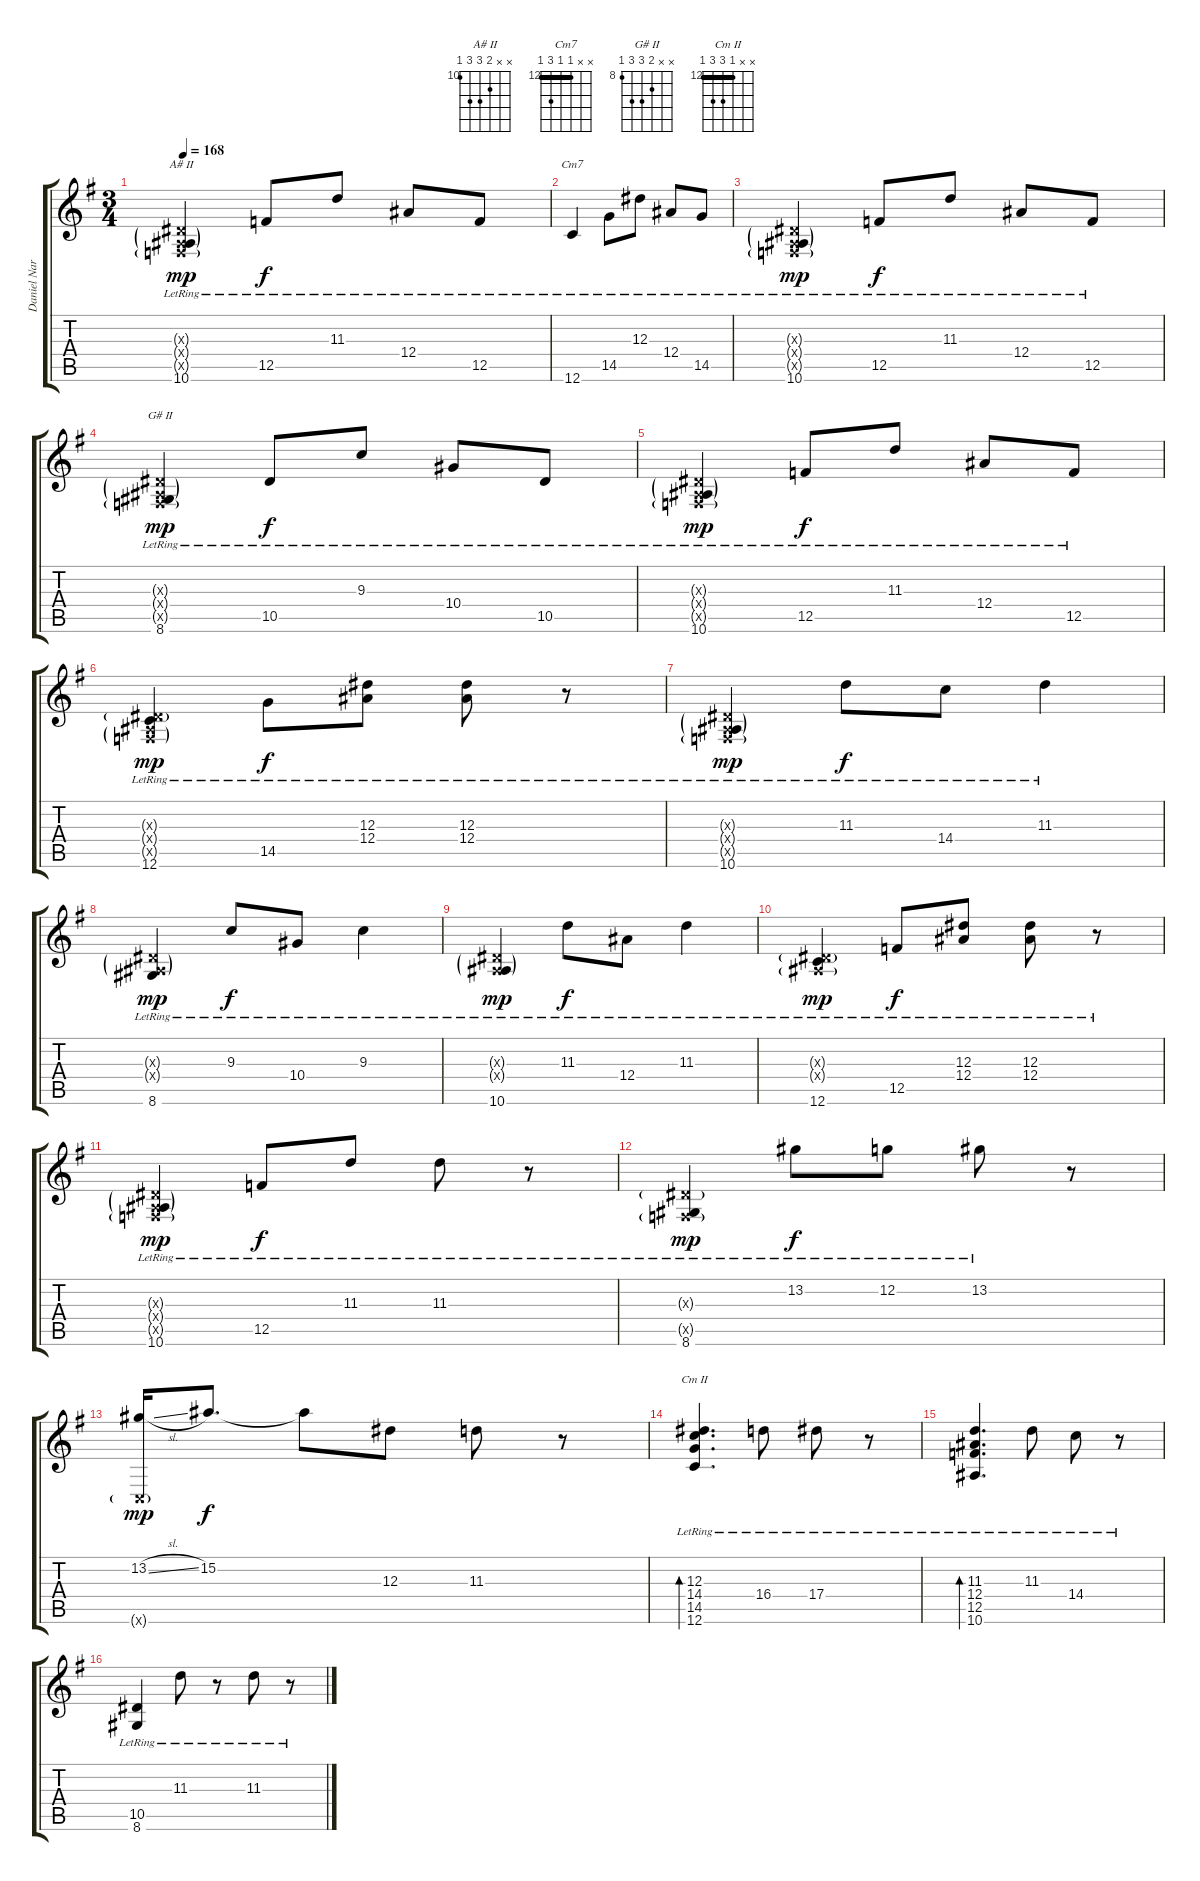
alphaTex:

\track ("Daniel Nargang" "Daniel Nar") {instrument overdrivenguitar}
\staff {score tabs}
\tuning (C4 G3 Eb3 Bb2 F2 C2) {hide}
\chord ("A# II" x x 11 12 12 10) {firstfret 10}
\chord ("Cm7" x x 12 12 14 12) {firstfret 12 barre 12}
\chord ("G# II" x x 9 10 10 8) {firstfret 8}
\chord ("Cm II" x x 12 14 14 12) {firstfret 12 barre 12}
\ts (3 4)
\tempo 168
\clef g2
\ks g
(0.3{g x} 0.4{g x} 0.5{g x} 10.6{lr}).4{ch "A# II" dy mp} 12.5{lr}.8{dy f} 11.3{lr}.8 12.4{lr}.8 12.5{lr}.8 |
12.6{lr}.4{ch "Cm7"} 14.5{lr}.8 12.3{lr}.8 12.4{lr}.8 14.5{lr}.8 |
(0.3{g x} 0.4{g x} 0.5{g x} 10.6{lr}).4{dy mp} 12.5{lr}.8{dy f} 11.3{lr}.8 12.4{lr}.8 12.5{lr}.8 |
(0.3{g x} 0.4{g x} 0.5{g x} 8.6{lr}).4{ch "G# II" dy mp} 10.5{lr}.8{dy f} 9.3{lr}.8 10.4{lr}.8 10.5{lr}.8 |
(0.3{g x} 0.4{g x} 0.5{g x} 10.6{lr}).4{dy mp} 12.5{lr}.8{dy f} 11.3{lr}.8 12.4{lr}.8 12.5{lr}.8 |
(0.3{g x} 0.4{g x} 0.5{g x} 12.6{lr}).4{dy mp} 14.5{lr}.8{dy f} (12.3{lr} 12.4{lr}).8 (12.3{lr} 12.4{lr}).8 r.8 |
(0.3{g x} 0.4{g x} 0.5{g x} 10.6{lr}).4{dy mp} 11.3{lr}.8{dy f} 14.4{lr}.8 11.3{lr}.4 |
(0.3{g x} 0.4{g x} 8.6{lr}).4{dy mp} 9.3{lr}.8{dy f} 10.4{lr}.8 9.3{lr}.4 |
(0.3{g x} 0.4{g x} 10.6{lr}).4{dy mp} 11.3{lr}.8{dy f} 12.4{lr}.8 11.3{lr}.4 |
(0.3{g x} 0.4{g x} 12.6{lr}).4{dy mp} 12.5{lr}.8{dy f} (12.3{lr} 12.4{lr}).8 (12.3{lr} 12.4{lr}).8 r.8 |
(0.3{g x} 0.4{g x} 0.5{g x} 10.6{lr}).4{dy mp} 12.5{lr}.8{dy f} 11.3{lr}.8 11.3{lr}.8 r.8 |
(0.3{g x} 0.5{g x} 8.6{lr}).4{dy mp} 13.2{lr}.8{dy f} 12.2{lr}.8 13.2{lr}.8 r.8 |
(13.2{sl} 0.6{g x}).16{dy mp} 15.2.8{d dy f} 15.2{t}.8 12.3.8 11.3.8 r.8 |
(12.3 14.4 14.5 12.6{lr}).4{d bd 120 ch "Cm II"} 16.4{lr}.8 17.4{lr}.8 r.8 |
(11.3 12.4 12.5 10.6{lr}).4{d bd 120} 11.3{lr}.8 14.4{lr}.8 r.8 |
(10.5{lr} 8.6{lr}).4 11.3{lr}.8 r.8 11.3{lr}.8 r.8
